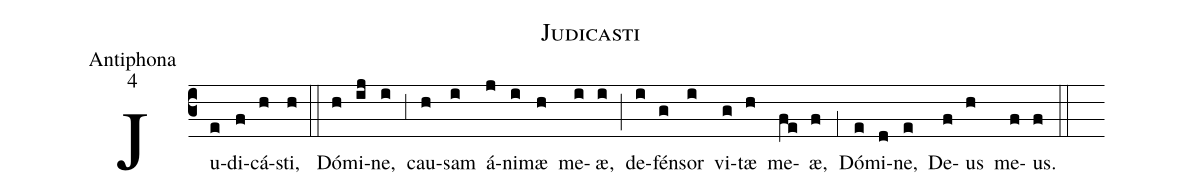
name:Judicasti;
office-part:Antiphona;
mode:4;
%%
(c3) Ju(e)di(f)cá(h)sti,(h) (::)
Dó(h)mi(ij)ne,(i) (,3) cau(h)sam(i) á(j)ni(i)mæ(h) me(i)æ,(i) (;) de(i)fén(g)sor(i) vi(g)tæ(h) me(fe)æ,(f) (,1) Dó(e)mi(d)ne,(e) De(f)us(h) me(f)us.(f) (::)
